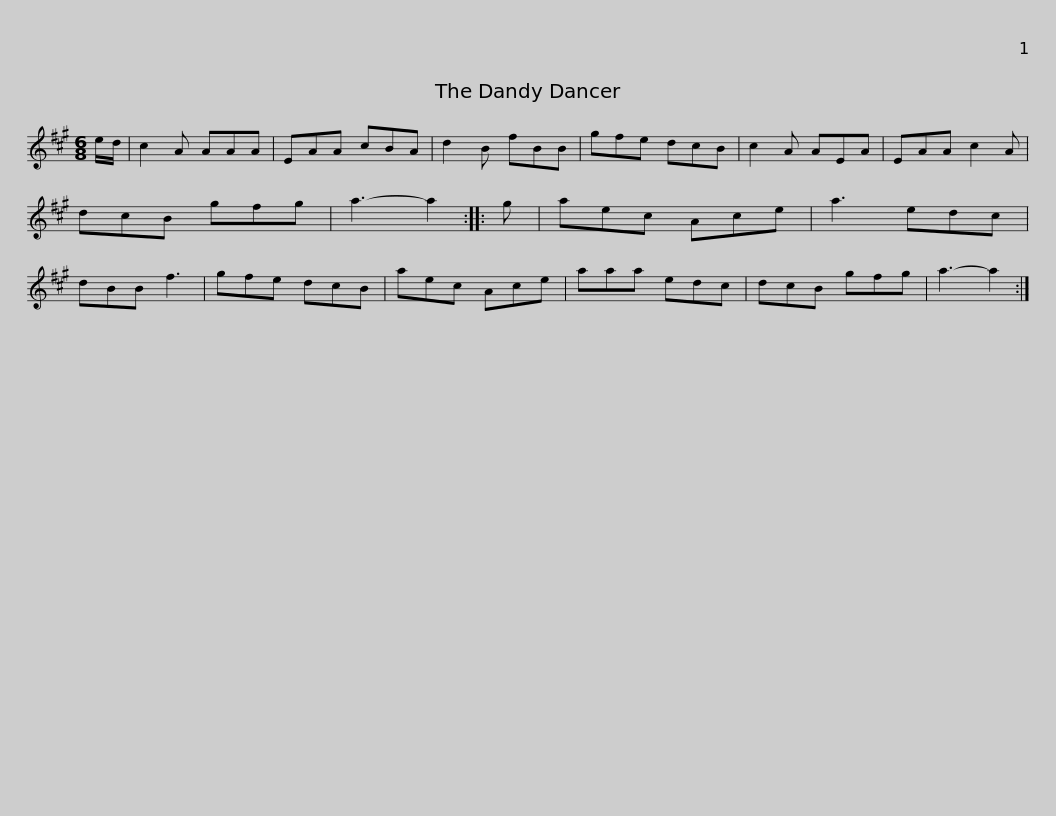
X:1
L:1/8
M:6/8
I:linebreak $
K:A
V:1 treble
V:1
 e/d/ | c2 A AAA | EAA cBA | d2 B fBB | gfe dcB | %5
 c2 A AEA | EAA c2 A | dcB gfg |$ a3- a2 :: g | %10
 aec Ace | a3 edc | dBB f3 | gfe dcB | aec Ace | %15
 aaa edc |$ dcB gfg | a3- a2 :| %18
